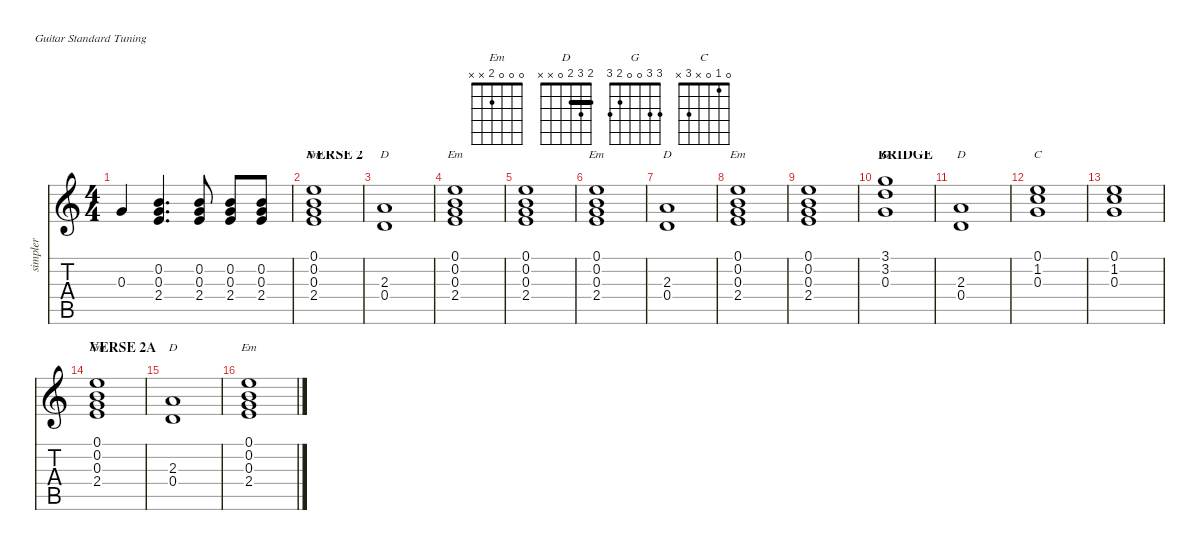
\defaultSystemsLayout 4
\hideDynamics
\bracketExtendMode nobrackets
\otherSystemsTrackNameOrientation horizontal
\track ("Gtrs 1,2,3 comb.-simpler" "simpler") {defaultSystemsLayout 8 solo instrument electricguitarclean}
\staff {score tabs}
\tuning (E4 B3 G3 D3 A2 E2)
\chord ("Em" 0 0 0 2 x x) {showfingering false}
\chord ("D" 2 3 2 0 x x) {showfingering false barre 2}
\chord ("G" 3 3 0 0 2 3) {showfingering false}
\chord ("C" 0 1 0 x 3 x) {showfingering false}
\ts (4 4)
\tempo (128 hide)
\clef g2
\ks c
0.3.4{dy mf beam Up} (0.2 0.3 2.4).4{d dy ff beam Up} (0.2 0.3 2.4).8{dy f beam Up} (0.2 0.3 2.4).8{dy mf beam Up} (0.2 0.3 2.4).8{beam Up} |
\section ("" "VERSE 2")
\tempo (127 hide)
(0.1 0.2 0.3 2.4).1{ch "Em" dy f instrument acousticguitarsteel beam Up} |
(2.3 0.4).1{ch "D" beam Up} |
(0.2 0.3 2.4 0.1).1{ch "Em" beam Up} |
(0.1 0.2 0.3 2.4).1{beam Up} |
(0.1 0.2 0.3 2.4).1{ch "Em" beam Up} |
(2.3 0.4).1{ch "D" beam Up} |
(0.2 0.3 2.4 0.1).1{ch "Em" beam Up} |
(0.1 0.2 0.3 2.4).1{beam Up} |
\section ("" "BRIDGE")
\tempo (128 hide)
(3.1 3.2 0.3).1{ch "G" dy ff instrument electricguitarclean beam Down} |
(2.3 0.4).1{ch "D" dy mf beam Up} |
(1.2 0.1 0.3).1{ch "C" beam Down} |
(1.2 0.1 0.3).1{dy f beam Down} |
\section ("" "VERSE 2A")
(0.1 0.2 0.3 2.4).1{ch "Em" instrument acousticguitarsteel beam Up} |
(2.3 0.4).1{ch "D" beam Up} |
(0.2 0.3 2.4 0.1).1{ch "Em" beam Up}
